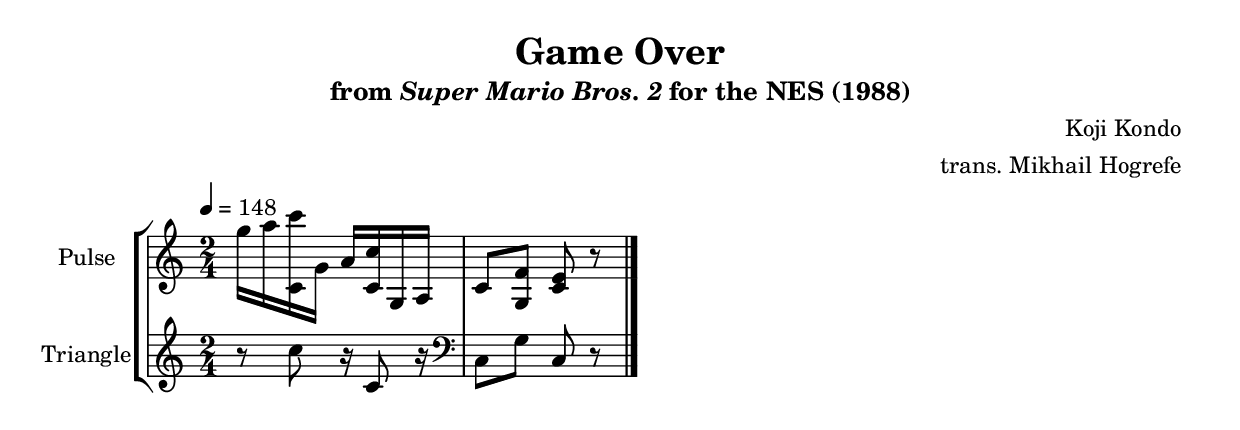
\version "2.24.3"

\book {
    \header {
        title = "Game Over"
        subtitle = \markup { "from" {\italic "Super Mario Bros. 2"} "for the NES (1988)" }
        composer = "Koji Kondo"
        arranger = "trans. Mikhail Hogrefe"
    }

    \score {
        {
            \new StaffGroup <<
                \new Staff \relative c''' {
                    \set Staff.instrumentName = "Pulse"
                    \set Staff.shortInstrumentName = "P."
\time 2/4
\tempo 4 = 148
g16 a <c,, c''> g' a <c, c'> g a |
c8 <g f'> <c e> r |
\bar "|."
                }

                \new Staff \relative c'' {
                    \set Staff.instrumentName = "Triangle"
                    \set Staff.shortInstrumentName = "T."
r8 c r16 c,8 r16 |
\clef bass
c,8 g' c, r |
                }
            >>
        }
        \layout {
            \context {
                \Staff
                \RemoveEmptyStaves
            }
            \context {
                \DrumStaff
                \RemoveEmptyStaves
            }
        }
        \midi {}
    }
}
